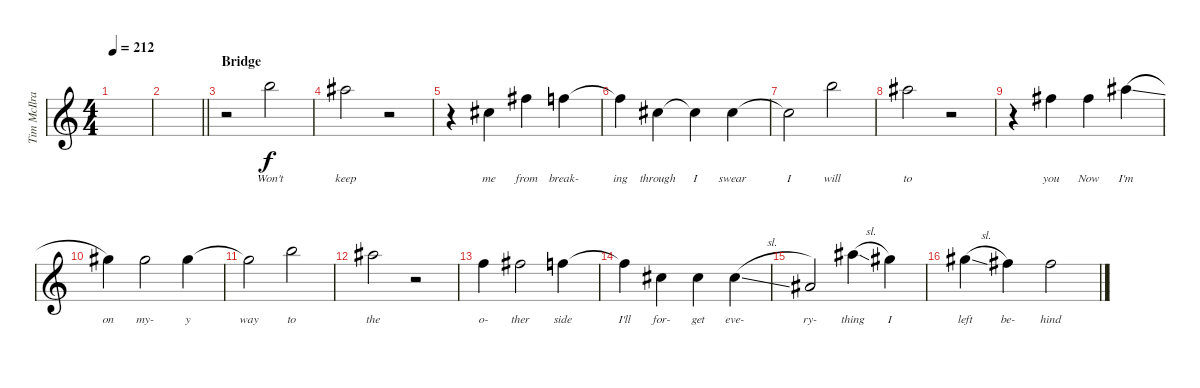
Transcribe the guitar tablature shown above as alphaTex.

\track ("Tim McIlrath - Vocals" "Tim McIlra") {instrument distortionguitar}
\staff {score}
\tuning (Eb4 Bb3 Gb3 Db3 Ab2 Eb2) {hide}
\ts (4 4)
\tempo 212
\clef g2
\ks c
|
\barLineRight lightlight
|
\section ("" "Bridge")
r.2 13.2.2{lyrics (0 "Won't") lyrics (1 "") lyrics (2 "") lyrics (3 "") lyrics (4 "")} |
12.2.2{lyrics (0 "keep") lyrics (1 "") lyrics (2 "") lyrics (3 "") lyrics (4 "")} r.2 |
r.4 3.2.4{lyrics (0 "me") lyrics (1 "") lyrics (2 "") lyrics (3 "") lyrics (4 "")} 8.2.4{lyrics (0 "from") lyrics (1 "") lyrics (2 "") lyrics (3 "") lyrics (4 "")} 7.2.4{lyrics (0 "break-") lyrics (1 "") lyrics (2 "") lyrics (3 "") lyrics (4 "")} |
7.2{t}.4{lyrics (0 "ing") lyrics (1 "") lyrics (2 "") lyrics (3 "") lyrics (4 "")} 3.2.4{lyrics (0 "through") lyrics (1 "") lyrics (2 "") lyrics (3 "") lyrics (4 "")} 3.2{t}.4{lyrics (0 "I") lyrics (1 "") lyrics (2 "") lyrics (3 "") lyrics (4 "")} 3.2.4{lyrics (0 "swear") lyrics (1 "") lyrics (2 "") lyrics (3 "") lyrics (4 "")} |
3.2{t}.2{lyrics (0 "I") lyrics (1 "") lyrics (2 "") lyrics (3 "") lyrics (4 "")} 13.2.2{lyrics (0 "will") lyrics (1 "") lyrics (2 "") lyrics (3 "") lyrics (4 "")} |
12.2.2{lyrics (0 "to") lyrics (1 "") lyrics (2 "") lyrics (3 "") lyrics (4 "")} r.2 |
r.4 8.2.4{lyrics (0 "you") lyrics (1 "") lyrics (2 "") lyrics (3 "") lyrics (4 "")} 8.2.4{lyrics (0 "Now") lyrics (1 "") lyrics (2 "") lyrics (3 "") lyrics (4 "")} 12.2{sl}.4{lyrics (0 "I'm") lyrics (1 "") lyrics (2 "") lyrics (3 "") lyrics (4 "")} |
10.2.4{lyrics (0 "on") lyrics (1 "") lyrics (2 "") lyrics (3 "") lyrics (4 "")} 10.2.2{lyrics (0 "my-") lyrics (1 "") lyrics (2 "") lyrics (3 "") lyrics (4 "")} 10.2.4{lyrics (0 "y") lyrics (1 "") lyrics (2 "") lyrics (3 "") lyrics (4 "")} |
10.2{t}.2{lyrics (0 "way") lyrics (1 "") lyrics (2 "") lyrics (3 "") lyrics (4 "")} 13.2.2{lyrics (0 "to") lyrics (1 "") lyrics (2 "") lyrics (3 "") lyrics (4 "")} |
12.2.2{lyrics (0 "the") lyrics (1 "") lyrics (2 "") lyrics (3 "") lyrics (4 "")} r.2 |
7.2.4{lyrics (0 "o-") lyrics (1 "") lyrics (2 "") lyrics (3 "") lyrics (4 "")} 8.2.2{lyrics (0 "ther") lyrics (1 "") lyrics (2 "") lyrics (3 "") lyrics (4 "")} 7.2.4{lyrics (0 "side") lyrics (1 "") lyrics (2 "") lyrics (3 "") lyrics (4 "")} |
7.2{t}.4{lyrics (0 "I'll") lyrics (1 "") lyrics (2 "") lyrics (3 "") lyrics (4 "")} 3.2.4{lyrics (0 "for-") lyrics (1 "") lyrics (2 "") lyrics (3 "") lyrics (4 "")} 3.2.4{lyrics (0 "get") lyrics (1 "") lyrics (2 "") lyrics (3 "") lyrics (4 "")} 3.2{sl}.4{lyrics (0 "eve-") lyrics (1 "") lyrics (2 "") lyrics (3 "") lyrics (4 "")} |
0.2.2{lyrics (0 "ry-") lyrics (1 "") lyrics (2 "") lyrics (3 "") lyrics (4 "")} 12.2{sl}.4{lyrics (0 "thing") lyrics (1 "") lyrics (2 "") lyrics (3 "") lyrics (4 "")} 10.2.4{lyrics (0 "I") lyrics (1 "") lyrics (2 "") lyrics (3 "") lyrics (4 "")} |
10.2{sl}.4{lyrics (0 "left") lyrics (1 "") lyrics (2 "") lyrics (3 "") lyrics (4 "")} 8.2.4{lyrics (0 "be-") lyrics (1 "") lyrics (2 "") lyrics (3 "") lyrics (4 "")} 8.2.2{lyrics (0 "hind") lyrics (1 "") lyrics (2 "") lyrics (3 "") lyrics (4 "")}
